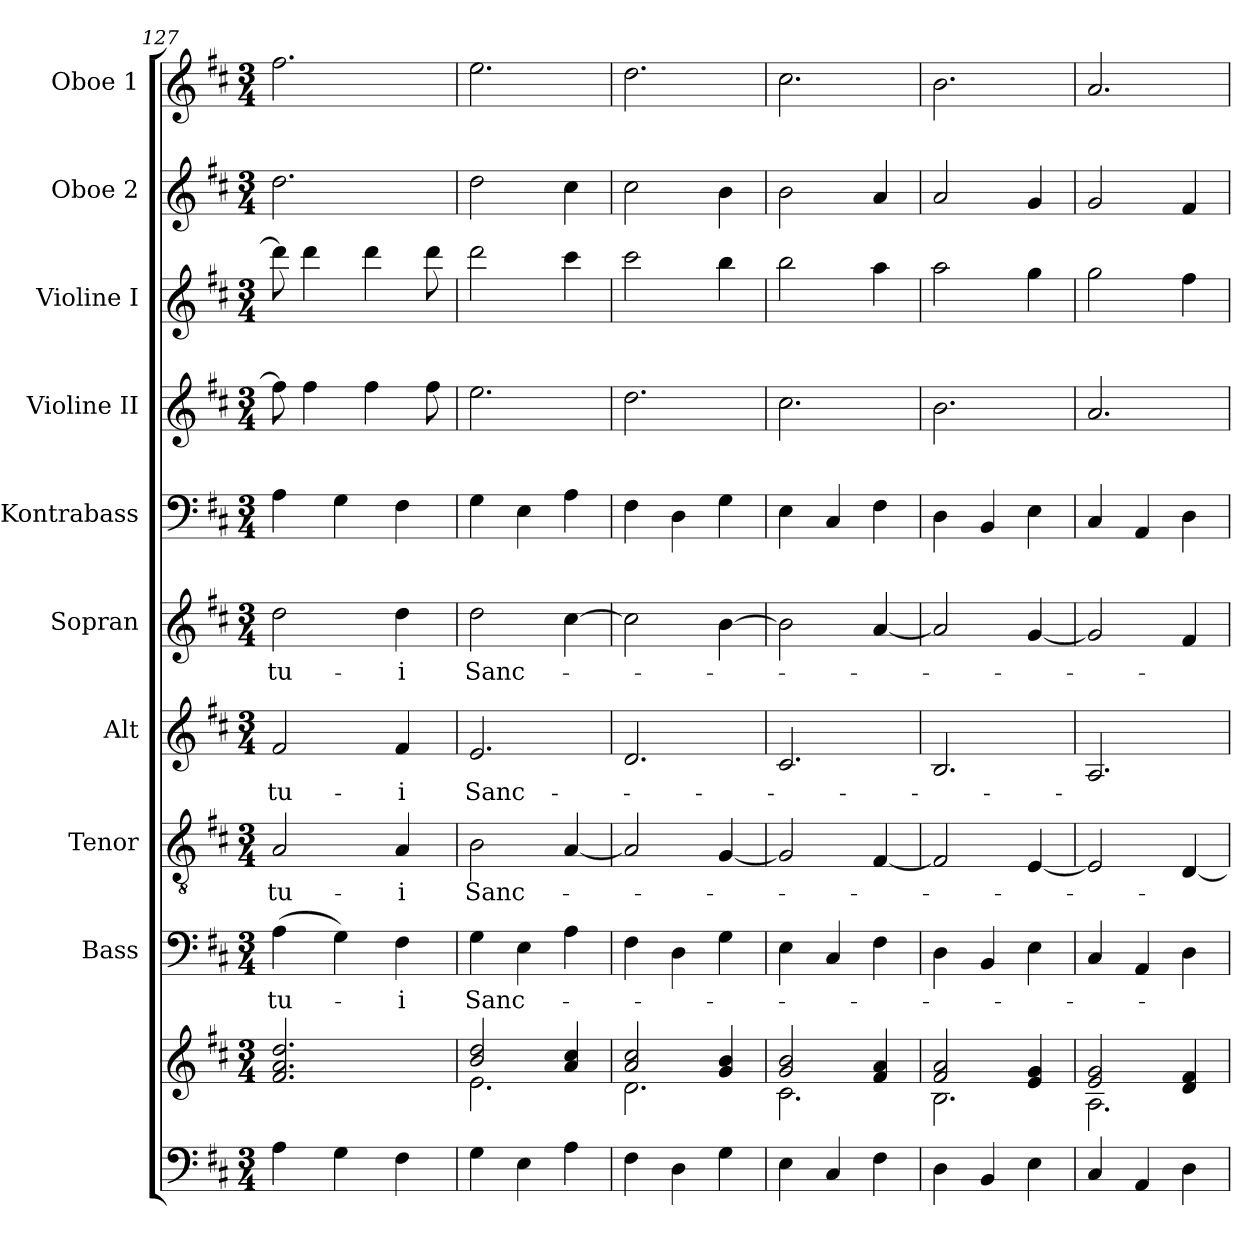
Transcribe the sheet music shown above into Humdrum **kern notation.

**kern	**kern	**kern	**text	**kern	**text	**kern	**text	**kern	**text	**kern	**kern	**kern	**kern	**kern
*part10	*part10	*part9	*part9	*part8	*part8	*part7	*part7	*part6	*part6	*part5	*part4	*part3	*part2	*part1
*staff11	*staff10	*staff9	*staff9	*staff8	*staff8	*staff7	*staff7	*staff6	*staff6	*staff5	*staff4	*staff3	*staff2	*staff1
*	*	*I"Bass	*	*I"Tenor	*	*I"Alt	*	*I"Sopran	*	*I"Kontrabass	*I"Violine II	*I"Violine I	*I"Oboe 2	*I"Oboe 1
*	*	*I'B.	*	*I'T.	*	*I'A.	*	*I'S.	*	*I'Kb.	*I'Vl. II	*I'Vl. I	*I'Ob. 2	*I'Ob. 1
!!LO:PB:g=z
*clefF4	*clefG2	*clefF4	*	*clefGv2	*	*clefG2	*	*clefG2	*	*clefF4	*clefG2	*clefG2	*clefG2	*clefG2
*	*	*	*	*	*	*	*	*	*	*ITrd7c12	*	*	*	*
*k[f#c#]	*k[f#c#]	*k[f#c#]	*	*k[f#c#]	*	*k[f#c#]	*	*k[f#c#]	*	*k[f#c#]	*k[f#c#]	*k[f#c#]	*k[f#c#]	*k[f#c#]
*D:	*D:	*D:	*	*D:	*	*D:	*	*D:	*	*D:	*D:	*D:	*D:	*D:
*M3/4	*M3/4	*M3/4	*	*M3/4	*	*M3/4	*	*M3/4	*	*M3/4	*M3/4	*M3/4	*M3/4	*M3/4
=127	=127	=127	=127	=127	=127	=127	=127	=127	=127	=127	=127	=127	=127	=127
!	!	!	!LO:LY:b	!	!LO:LY:b	!	!LO:LY:b	!	!LO:LY:b	!	!	!	!	!
4A\	2.f#/ 2.a/ 2.dd/	(>4A\	-tu-	2A/	-tu-	2f#/	-tu-	2dd\	-tu-	4AA\	8ff#\]	8ddd\]	2.dd\	2.ff#\
.	.	.	.	.	.	.	.	.	.	.	4ff#\	4ddd\	.	.
4G\	.	4G\)	.	.	.	.	.	.	.	4GG\	.	.	.	.
.	.	.	.	.	.	.	.	.	.	.	4ff#\	4ddd\	.	.
!	!	!	!LO:LY:b	!	!LO:LY:b	!	!LO:LY:b	!	!LO:LY:b	!	!	!	!	!
4F#\	.	4F#\	-i	4A/	-i	4f#/	-i	4dd\	-i	4FF#\	.	.	.	.
.	.	.	.	.	.	.	.	.	.	.	8ff#\	8ddd\	.	.
=128	=128	=128	=128	=128	=128	=128	=128	=128	=128	=128	=128	=128	=128	=128
*	*^	*	*	*	*	*	*	*	*	*	*	*	*	*
!	!	!	!	!LO:LY:b	!	!LO:LY:b	!	!LO:LY:b	!	!LO:LY:b	!	!	!	!	!
4G\	2b/ 2dd/	2.e\	4G\	Sanc-	2B\	Sanc-	2.e/	Sanc-	2dd\	Sanc-	4GG\	2.ee\	2ddd\	2dd\	2.ee\
4E\	.	.	4E\	.	.	.	.	.	.	.	4EE\	.	.	.	.
4A\	4a/ 4cc#/	.	4A\	.	[4A/	.	.	.	[4cc#\	.	4AA\	.	4ccc#\	4cc#\	.
=129	=129	=129	=129	=129	=129	=129	=129	=129	=129	=129	=129	=129	=129	=129	=129
4F#\	2a/ 2cc#/	2.d\	4F#\	.	2A/]	.	2.d/	.	2cc#\]	.	4FF#\	2.dd\	2ccc#\	2cc#\	2.dd\
4D\	.	.	4D\	.	.	.	.	.	.	.	4DD\	.	.	.	.
4G\	4g/ 4b/	.	4G\	.	[4G/	.	.	.	[4b\	.	4GG\	.	4bb\	4b\	.
=130	=130	=130	=130	=130	=130	=130	=130	=130	=130	=130	=130	=130	=130	=130	=130
4E\	2g/ 2b/	2.c#\	4E\	.	2G/]	.	2.c#/	.	2b\]	.	4EE\	2.cc#\	2bb\	2b\	2.cc#\
4C#/	.	.	4C#/	.	.	.	.	.	.	.	4CC#/	.	.	.	.
4F#\	4f#/ 4a/	.	4F#\	.	[4F#/	.	.	.	[4a/	.	4FF#\	.	4aa\	4a/	.
=131	=131	=131	=131	=131	=131	=131	=131	=131	=131	=131	=131	=131	=131	=131	=131
4D\	2f#/ 2a/	2.B\	4D\	.	2F#/]	.	2.B/	.	2a/]	.	4DD\	2.b\	2aa\	2a/	2.b\
4BB/	.	.	4BB/	.	.	.	.	.	.	.	4BBB/	.	.	.	.
4E\	4e/ 4g/	.	4E\	.	[4E/	.	.	.	[4g/	.	4EE\	.	4gg\	4g/	.
=132	=132	=132	=132	=132	=132	=132	=132	=132	=132	=132	=132	=132	=132	=132	=132
4C#/	2e/ 2g/	2.A\	4C#/	.	2E/]	.	2.A/	.	2g/]	.	4CC#/	2.a/	2gg\	2g/	2.a/
4AA/	.	.	4AA/	.	.	.	.	.	.	.	4AAA/	.	.	.	.
4D\	4d/ 4f#/	.	4D\	.	[4D/	.	.	.	4f#/	.	4DD\	.	4ff#\	4f#/	.
*	*v	*v	*	*	*	*	*	*	*	*	*	*	*	*	*
=	=	=	=	=	=	=	=	=	=	=	=	=	=	=
*-	*-	*-	*-	*-	*-	*-	*-	*-	*-	*-	*-	*-	*-	*-
